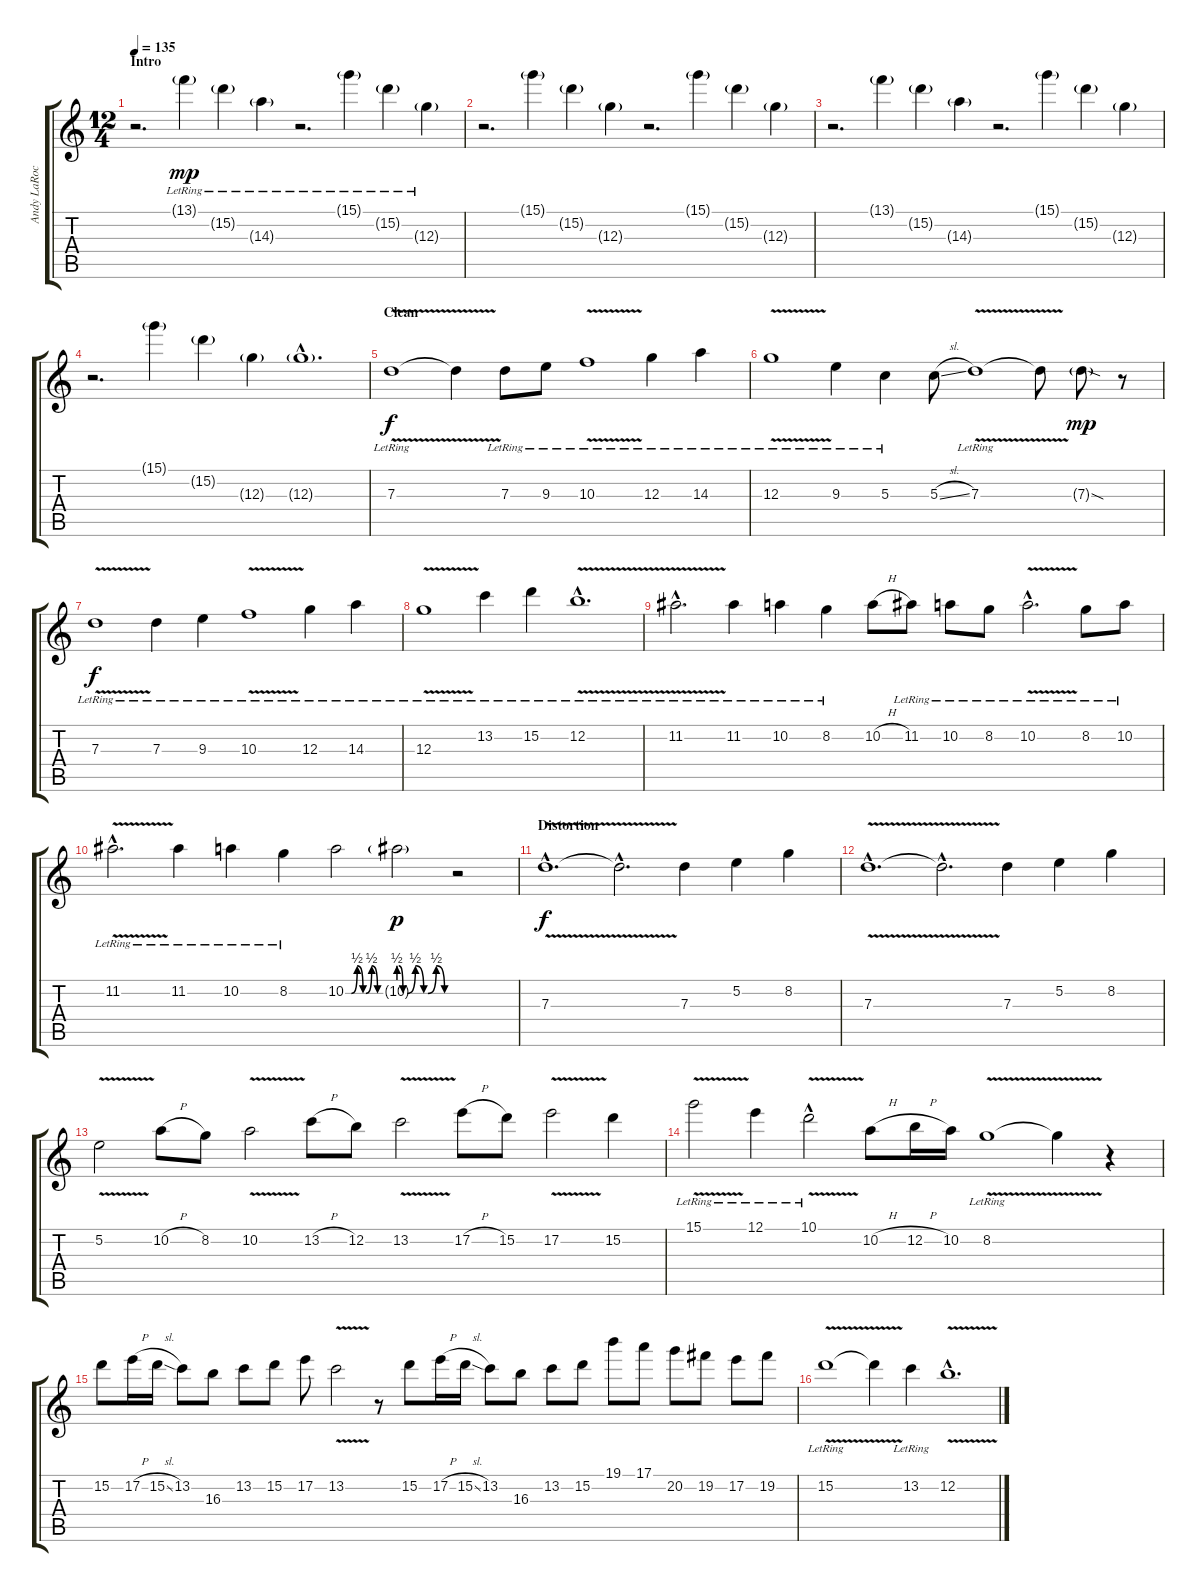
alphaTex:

\track ("Andy LaRocque" "Andy LaRoc") {instrument acousticguitarsteel}
\staff {score tabs}
\tuning (E4 B3 G3 D3 A2 E2) {hide}
\ts (12 4)
\section ("" "Intro")
\tempo 135
\clef g2
\ks c
r.2{d dy mp instrument acousticguitarsteel} 13.1{g lr}.4 15.2{g lr}.4 14.3{g lr}.4 r.2{d} 15.1{g lr}.4 15.2{g lr}.4 12.3{g lr}.4 |
r.2{d} 15.1{g}.4 15.2{g}.4 12.3{g}.4 r.2{d} 15.1{g}.4 15.2{g}.4 12.3{g}.4 |
r.2{d} 13.1{g}.4 15.2{g}.4 14.3{g}.4 r.2{d} 15.1{g}.4 15.2{g}.4 12.3{g}.4 |
r.2{d} 15.1{g}.4 15.2{g}.4 12.3{g}.4 12.3{g hac}.1{d} |
\section ("" "Clean")
7.3{v lr}.1{dy f} 7.3{t}.4 7.3{lr}.8 9.3{lr}.8 10.3{v lr}.1 12.3{lr}.4 14.3{lr}.4 |
12.3{v lr}.1 9.3{lr}.4 5.3{lr}.4 5.3{sl}.8 7.3{v lr}.1 7.3{t}.8 7.3{sod g}.8{dy mp} r.8 |
7.3{v lr}.1{dy f} 7.3{lr}.4 9.3{lr}.4 10.3{v lr}.1 12.3{lr}.4 14.3{lr}.4 |
12.3{v lr}.1 13.2{lr}.4 15.2{lr}.4 12.2{v hac lr}.1{d} |
11.2{v hac lr}.2{d} 11.2{lr}.4 10.2{lr}.4 8.2{lr}.4 10.2{h}.8 11.2{lr}.8 10.2{lr}.8 8.2{lr}.8 10.2{v hac lr}.2{d} 8.2{lr}.8 10.2{lr}.8 |
11.2{v hac lr}.2{d} 11.2{lr}.4 10.2{lr}.4 8.2{lr}.4 10.2{be (custom 0 0 10 0 20 2 30 0 35 0 45 2 55 0 60 0)}.2 10.2{be (custom 0 2 5 0 10 0 20 2 30 0 35 0 45 2 55 0 60 0) g}.2{dy p} r.2 |
\section ("" "Distortion")
7.3{v hac}.1{d dy f volume 14 instrument overdrivenguitar} 7.3{hac t}.2{d} 7.3.4 5.2.4 8.2.4 |
7.3{v hac}.1{d} 7.3{hac t}.2{d} 7.3.4 5.2.4 8.2.4 |
5.2{v}.2 10.2{h}.8 8.2.8 10.2{v}.2 13.2{h}.8 12.2.8 13.2{v}.2 17.2{h}.8 15.2.8 17.2{v}.2 15.2.4 |
15.1{v lr}.2 12.1{lr}.4 10.1{v hac lr}.2 10.2{h}.8 12.2{h}.16 10.2.16 8.2{v lr}.1 8.2{t}.4 r.4 |
15.2.8 17.2{h}.16 15.2{sl}.16 13.2.8 16.3.8 13.2.8 15.2.8 17.2.8 13.2{v}.2 r.8 15.2.8 17.2{h}.16 15.2{sl}.16 13.2.8 16.3.8 13.2.8 15.2.8 19.1.8 17.1.8 20.2.8 19.2.8 17.2.8 19.2.8 |
15.2{v lr}.1 15.2{t}.4 13.2{lr}.4 12.2{v hac}.1{d}
